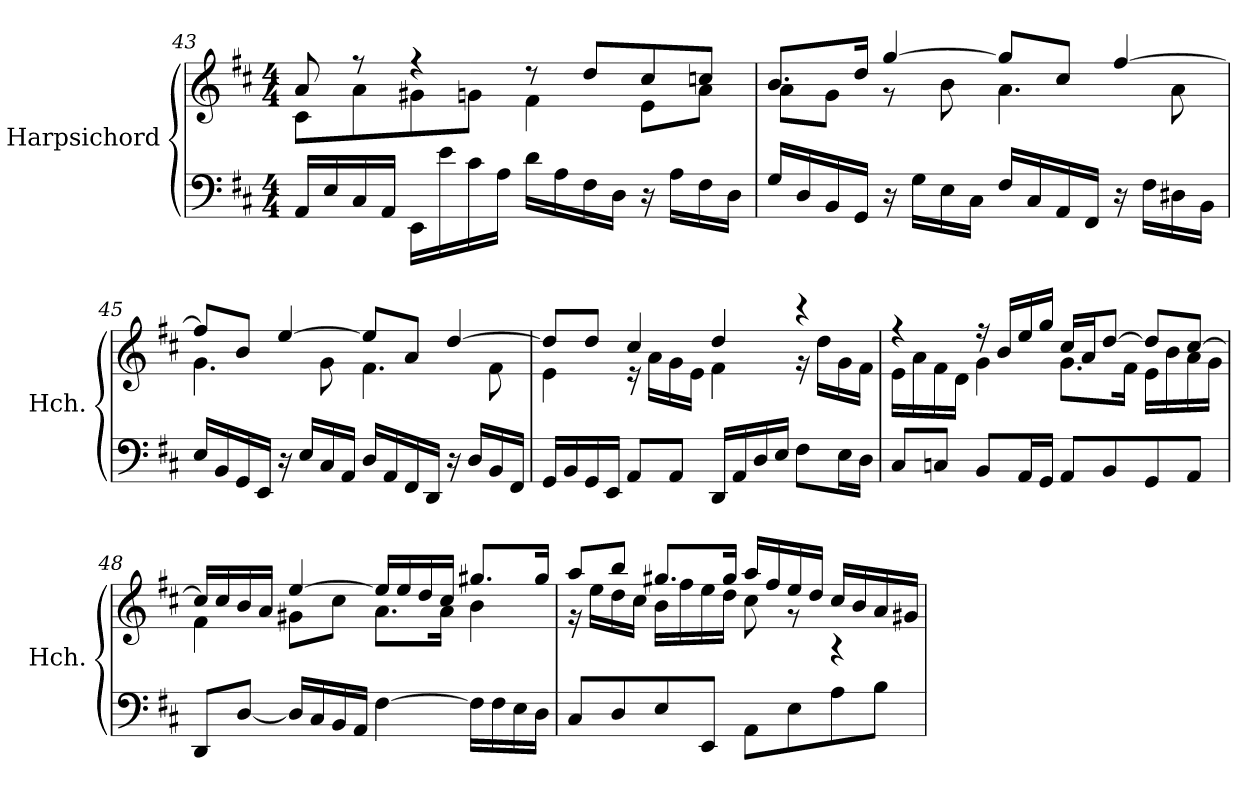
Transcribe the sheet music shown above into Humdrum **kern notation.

**kern	**kern
*part1	*part1
*staff2	*staff1
*I"Harpsichord	*
*I'Hch.	*
*clefF4	*clefG2
*k[f#c#]	*k[f#c#]
*M4/4	*M4/4
=43	=43
*	*^
16AA/LL	8a/	8c#\L
16E/	.	.
16C#/	8r	8a\
16AA/JJ	.	.
16EE\LL	4r	8g#X\
16e\	.	.
16c#\	.	8gn\J
16A\JJ	.	.
16d\LL	8r	4f#\
16A\	.	.
16F#\	8dd/L	.
16D\JJ	.	.
16r	8cc#/	8e\L
16A\LL	.	.
16F#\	8ccn/J	8a\J
16D\JJ	.	.
!!LO:LB:g=z	!!
=44	=44	=44
16G/LL	8.b/L	8a\L
16D/	.	.
16BB/	.	8g\J
16GG/JJ	16dd/Jk	.
16r	[4gg/	8r
16G\LL	.	.
16E\	.	8b\
16C#\JJ	.	.
16F#/LL	8gg/L]	4.a\
16C#/	.	.
16AA/	8cc#/J	.
16FF#/JJ	.	.
16r	[4ff#/	.
16F#\LL	.	.
16D#X\	.	8a\
16BB\JJ	.	.
=45	=45	=45
16E/LL	8ff#/L]	4.g\
16BB/	.	.
16GG/	8b/J	.
16EE/JJ	.	.
16r	[4ee/	.
16E/LL	.	.
16C#/	.	8g\
16AA/JJ	.	.
16D/LL	8ee/L]	4.f#\
16AA/	.	.
16FF#/	8a/J	.
16DD/JJ	.	.
16r	[4dd/	.
16D/LL	.	.
16BB/	.	8f#\
16FF#/JJ	.	.
!!LO:LB:g=z	!!
=46	=46	=46
16GG/LL	8dd/L]	4e\
16BB/	.	.
16GG/	8dd/J	.
16EE/JJ	.	.
8AA/L	4cc#/	16r
.	.	16a\LL
8AA/J	.	16g\
.	.	16e\JJ
16DD/LL	4dd/	4f#\
16AA/	.	.
16D/	.	.
16E/JJ	.	.
8F#\L	4r	16r
.	.	16dd\LL
16E\L	.	16g\
16D\JJ	.	16f#\JJ
=47	=47	=47
8C#/L	4r	16e\LL
.	.	16a\
8Cn/J	.	16f#\
.	.	16d\JJ
8BB/L	16r	4g\
.	16b/LL	.
16AA/L	16ee/	.
16GG/JJ	16gg/JJ	.
8AA/L	16cc#/LL	8.g\L
.	16a/J	.
8BB/	[8dd/J	.
.	.	16f#\Jk
8GG/	8dd/L]	16e\LL
.	.	16b\
8AA/J	[8cc#/J	16a\
.	.	16g\JJ
!!LO:PB:g=z	!!
=48	=48	=48
8DD/L	16cc#/LL]	4f#\
.	16cc#/	.
[8D/J	16b/	.
.	16a/JJ	.
16D/LL]	[4ee/	8g#X\L
16C#/	.	.
16BB/	.	8cc#\J
16AA/JJ	.	.
[4F#\	16ee/LL]	8.a\L
.	16ee/	.
.	16dd/	.
.	16cc#/JJ	16a\Jk
16F#\LL]	8.gg#X/L	4b\
16F#\	.	.
16E\	.	.
16D\JJ	16gg#/Jk	.
=49	=49	=49
8C#/L	8aa/L	16r
.	.	16ee\LL
8D/	8bb/J	16dd\
.	.	16cc#\JJ
8E/	8.gg#X/L	16b\LL
.	.	16ff#\
8EE/J	.	16ee\
.	16gg#/Jk	16dd\JJ
8AA\L	16aa/LL	8cc#\
.	16ff#/	.
8E\	16ee/	8r
.	16dd/JJ	.
8A\	16cc#/LL	4r
.	16b/	.
8B\J	16a/	.
.	16g#X/JJ	.
*	*v	*v
=	=
*-	*-
